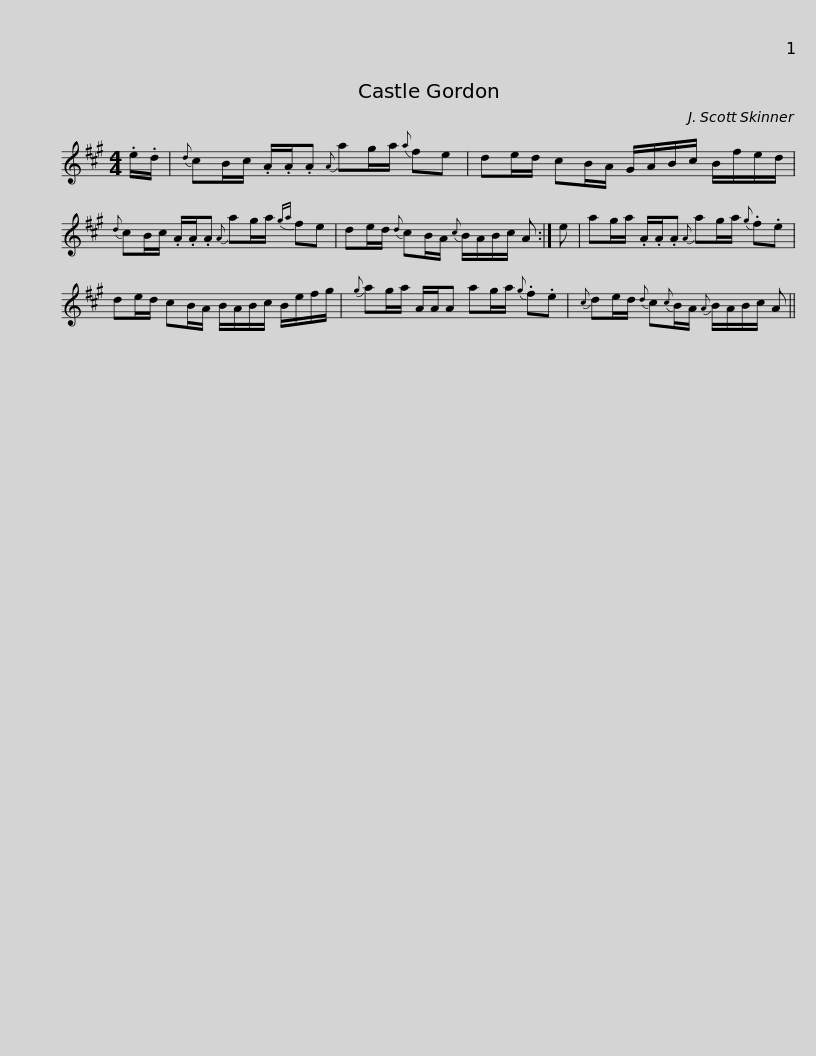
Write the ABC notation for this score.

X:1
L:1/8
M:4/4
I:linebreak $
K:A
V:1 treble
V:1
 .e/.d/ |{d} cB/c/ .A/.A/.A{A} ag/a/{a} fe | de/d/ cB/A/ G/A/B/c/ B/f/e/d/ |{d} cB/c/ .A/.A/.A{A} ag/a/{ga} fe |$ de/d/{d} cB/A/{c} B/A/B/c/ A :| %5
 e | ag/a/ .A/.A/.A{A} ag/a/{g} .f.e | de/d/ cB/A/ B/A/B/c/ B/e/f/g/ |${g} ag/a/ A/A/A ag/a/{g} .f.e |{c} de/d/{d} c{c}B/A/{A} B/A/B/c/ A || %10
